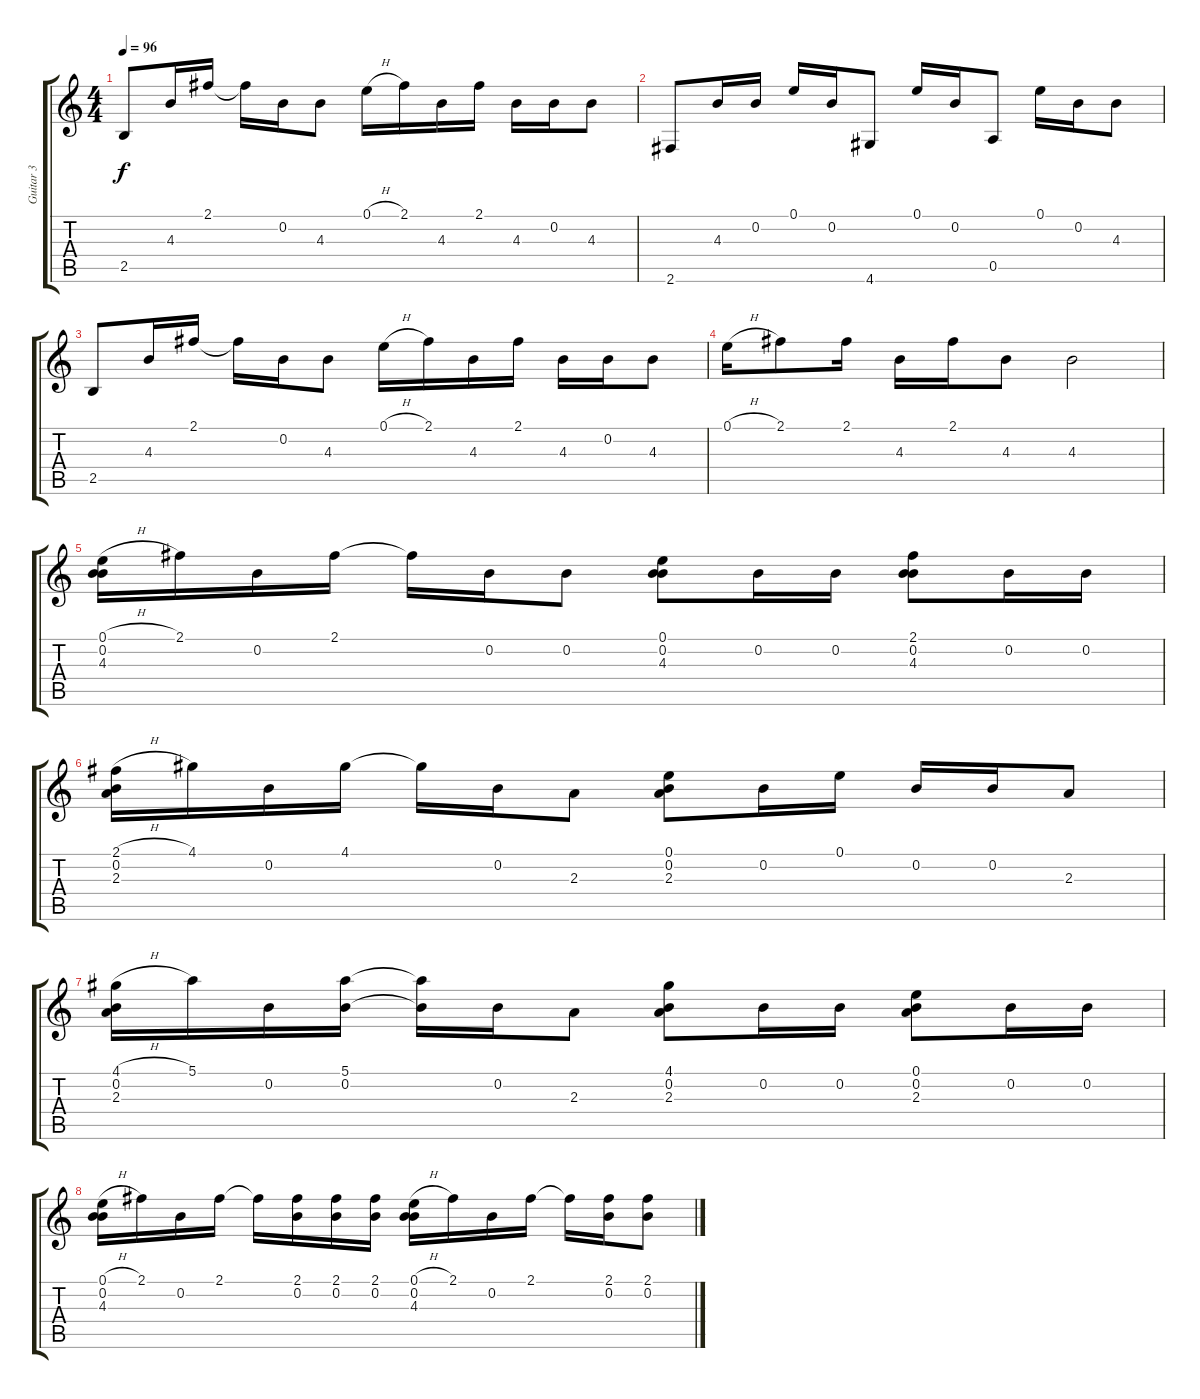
\track ("Guitar 3" "Guitar 3") {instrument banjo}
\staff {score tabs}
\tuning (E4 B3 G3 D3 A2 E2) {hide}
\displaytranspose 12
\ts (4 4)
\tempo 96
\clef g2
\ks c
2.5.8{dy f} 4.3.16 2.1.16 2.1{t}.16 0.2.16 4.3.8 0.1{h}.16 2.1.16 4.3.16 2.1.16 4.3.16 0.2.16 4.3.8 |
2.6.8 4.3.16 0.2.16 0.1.16 0.2.16 4.6.8 0.1.16 0.2.16 0.5.8 0.1.16 0.2.16 4.3.8 |
2.5.8 4.3.16 2.1.16 2.1{t}.16 0.2.16 4.3.8 0.1{h}.16 2.1.16 4.3.16 2.1.16 4.3.16 0.2.16 4.3.8 |
0.1{h}.16 2.1.8 2.1.16 4.3.16 2.1.16 4.3.8 4.3.2 |
(0.1{h} 0.2 4.3).16 2.1.16 0.2.16 2.1.16 2.1{t}.16 0.2.16 0.2.8 (0.1 0.2 4.3).8 0.2.16 0.2.16 (2.1 0.2 4.3).8 0.2.16 0.2.16 |
(2.1{h} 0.2 2.3).16 4.1.16 0.2.16 4.1.16 4.1{t}.16 0.2.16 2.3.8 (0.1 0.2 2.3).8 0.2.16 0.1.16 0.2.16 0.2.16 2.3.8 |
(4.1{h} 0.2 2.3).16 5.1.16 0.2.16 (5.1 0.2).16 (5.1{t} 0.2{t}).16 0.2.16 2.3.8 (4.1 0.2 2.3).8 0.2.16 0.2.16 (0.1 0.2 2.3).8 0.2.16 0.2.16 |
(0.1{h} 0.2 4.3).16 2.1.16 0.2.16 2.1.16 2.1{t}.16 (2.1 0.2).16 (2.1 0.2).16 (2.1 0.2).16 (0.1{h} 0.2 4.3).16 2.1.16 0.2.16 2.1.16 2.1{t}.16 (2.1 0.2).16 (2.1 0.2).8
